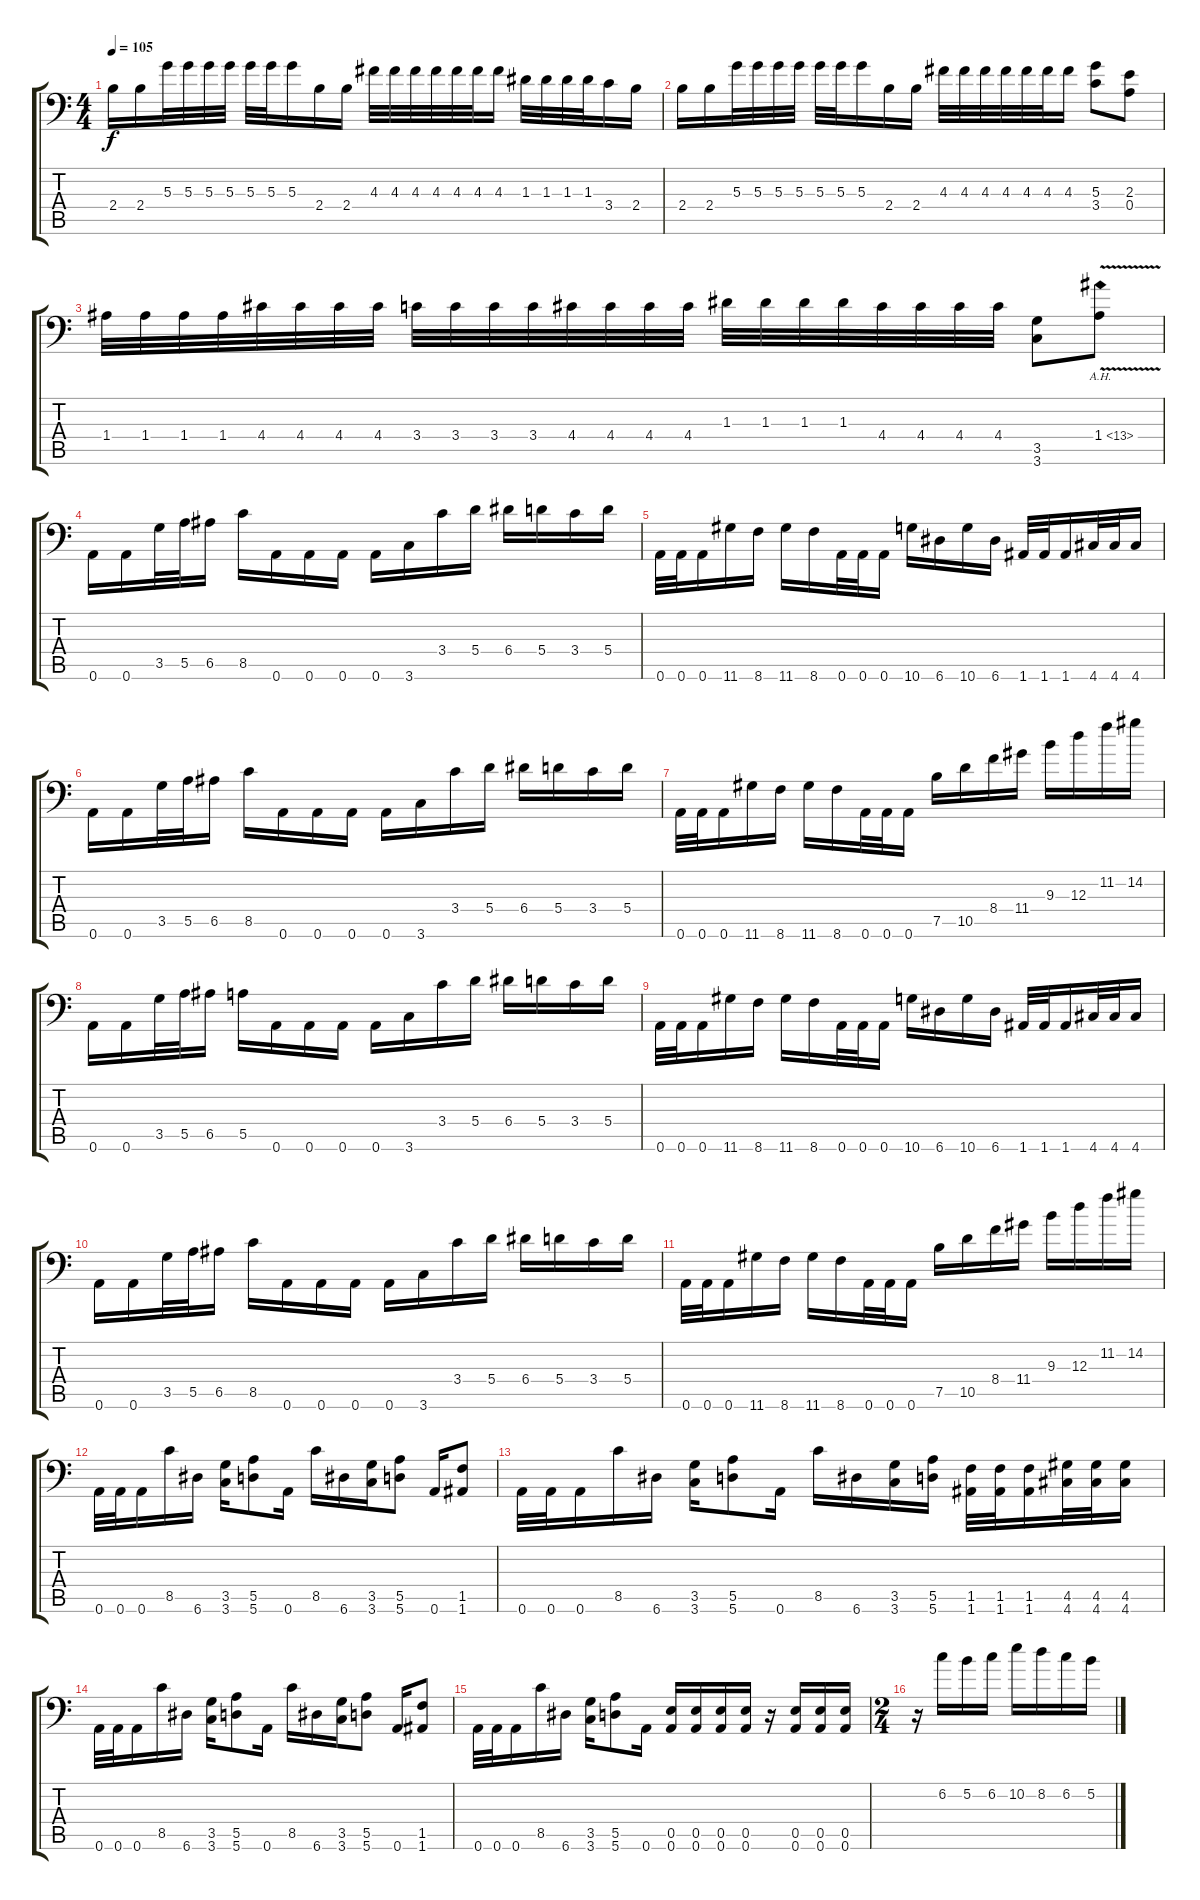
\track "" {instrument distortionguitar}
\staff {score tabs}
\tuning (B3 Gb3 D3 A2 E2 A1) {hide}
\ts (4 4)
\tempo 105
\clef f4
\ks c
2.4.16{dy f} 2.4.16 5.3.32 5.3.32 5.3.32 5.3.32 5.3.32 5.3.32 5.3.16 2.4.16 2.4.16 4.3.32 4.3.32 4.3.32 4.3.32 4.3.32 4.3.32 4.3.16 1.3.32 1.3.32 1.3.32 1.3.32 3.4.16 2.4.16 |
2.4.16 2.4.16 5.3.32 5.3.32 5.3.32 5.3.32 5.3.32 5.3.32 5.3.16 2.4.16 2.4.16 4.3.32 4.3.32 4.3.32 4.3.32 4.3.32 4.3.32 4.3.16 (5.3 3.4).8 (2.3 0.4).8 |
1.4.32 1.4.32 1.4.32 1.4.32 4.4.32 4.4.32 4.4.32 4.4.32 3.4.32 3.4.32 3.4.32 3.4.32 4.4.32 4.4.32 4.4.32 4.4.32 1.3.32 1.3.32 1.3.32 1.3.32 4.4.32 4.4.32 4.4.32 4.4.32 (3.5 3.6).8 1.4{ah 12 v}.8 |
\section ("" "")
0.6.16 0.6.16 3.5.32 5.5.32 6.5.16 8.5.16 0.6.16 0.6.16 0.6.16 0.6.16 3.6.16 3.4.16 5.4.16 6.4.16 5.4.16 3.4.16 5.4.16 |
0.6.32 0.6.32 0.6.16 11.6.16 8.6.16 11.6.16 8.6.16 0.6.32 0.6.32 0.6.16 10.6.16 6.6.16 10.6.16 6.6.16 1.6.32 1.6.32 1.6.16 4.6.32 4.6.32 4.6.16 |
0.6.16 0.6.16 3.5.32 5.5.32 6.5.16 8.5.16 0.6.16 0.6.16 0.6.16 0.6.16 3.6.16 3.4.16 5.4.16 6.4.16 5.4.16 3.4.16 5.4.16 |
0.6.32 0.6.32 0.6.16 11.6.16 8.6.16 11.6.16 8.6.16 0.6.32 0.6.32 0.6.16 7.5.16 10.5.16 8.4.16 11.4.16 9.3.16 12.3.16 11.2.16 14.2.16 |
0.6.16 0.6.16 3.5.32 5.5.32 6.5.16 5.5.16 0.6.16 0.6.16 0.6.16 0.6.16 3.6.16 3.4.16 5.4.16 6.4.16 5.4.16 3.4.16 5.4.16 |
0.6.32 0.6.32 0.6.16 11.6.16 8.6.16 11.6.16 8.6.16 0.6.32 0.6.32 0.6.16 10.6.16 6.6.16 10.6.16 6.6.16 1.6.32 1.6.32 1.6.16 4.6.32 4.6.32 4.6.16 |
0.6.16 0.6.16 3.5.32 5.5.32 6.5.16 8.5.16 0.6.16 0.6.16 0.6.16 0.6.16 3.6.16 3.4.16 5.4.16 6.4.16 5.4.16 3.4.16 5.4.16 |
0.6.32 0.6.32 0.6.16 11.6.16 8.6.16 11.6.16 8.6.16 0.6.32 0.6.32 0.6.16 7.5.16 10.5.16 8.4.16 11.4.16 9.3.16 12.3.16 11.2.16 14.2.16 |
\section ("" "")
0.6.32 0.6.32 0.6.16 8.5.16 6.6.16 (3.5 3.6).16 (5.5 5.6).8 0.6.16 8.5.16 6.6.16 (3.5 3.6).16 (5.5 5.6).8 0.6.16 (1.5 1.6).8 |
0.6.32 0.6.32 0.6.16 8.5.16 6.6.16 (3.5 3.6).16 (5.5 5.6).8 0.6.16 8.5.16 6.6.16 (3.5 3.6).16 (5.5 5.6).16 (1.5 1.6).32 (1.5 1.6).32 (1.5 1.6).16 (4.5 4.6).32 (4.5 4.6).32 (4.5 4.6).16 |
0.6.32 0.6.32 0.6.16 8.5.16 6.6.16 (3.5 3.6).16 (5.5 5.6).8 0.6.16 8.5.16 6.6.16 (3.5 3.6).16 (5.5 5.6).8 0.6.16 (1.5 1.6).8 |
0.6.32 0.6.32 0.6.16 8.5.16 6.6.16 (3.5 3.6).16 (5.5 5.6).8 0.6.16 (0.5 0.6).16 (0.5 0.6).16 (0.5 0.6).16 (0.5 0.6).16 r.16 (0.5 0.6).16 (0.5 0.6).16 (0.5 0.6).16 |
\ts (2 4)
r.16 6.2.16 5.2.16 6.2.16 10.2.16 8.2.16 6.2.16 5.2.16
